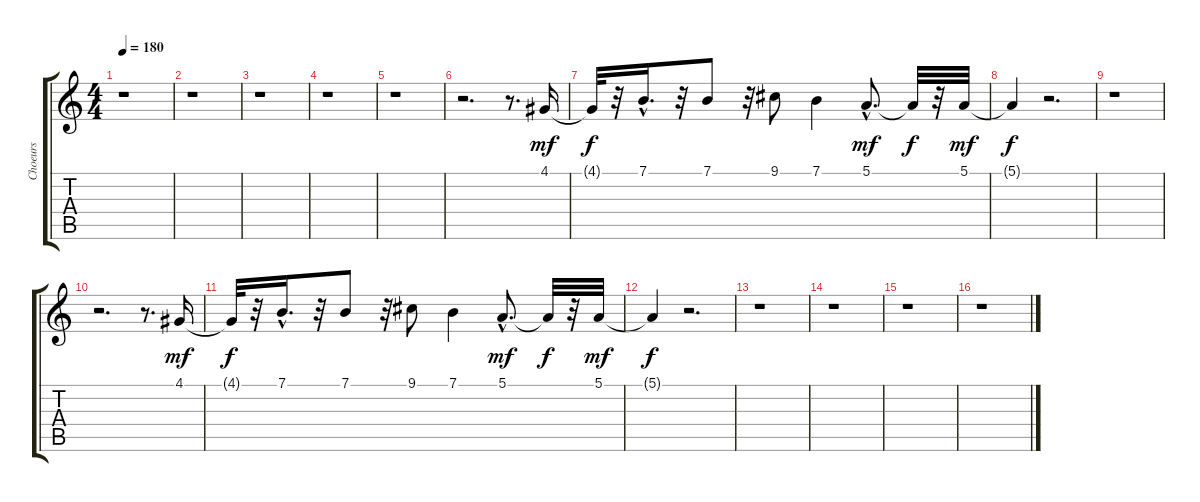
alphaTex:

\track ("Choeurs" "Choeurs") {instrument synthvoice}
\staff {score tabs}
\tuning (E4 B3 G3 D3 A2 E2) {hide}
\ts (4 4)
\tempo 180
\clef g2
\ks c
r.1{dy f} |
r.1 |
r.1 |
r.1 |
r.1 |
r.2{d} r.8{d} 4.1.16{dy mf} |
4.1{t}.32{dy f} r.32 7.1{hac}.16{d} r.32 7.1.8 r.32 9.1.8 7.1.4 5.1{hac}.8{d dy mf} 5.1{t}.32{dy f} r.32 5.1.32{dy mf} |
5.1{t}.4{dy f} r.2{d} |
r.1 |
r.2{d} r.8{d} 4.1.16{dy mf} |
4.1{t}.32{dy f} r.32 7.1{hac}.16{d} r.32 7.1.8 r.32 9.1.8 7.1.4 5.1{hac}.8{d dy mf} 5.1{t}.32{dy f} r.32 5.1.32{dy mf} |
5.1{t}.4{dy f} r.2{d} |
r.1 |
r.1 |
r.1 |
r.1
